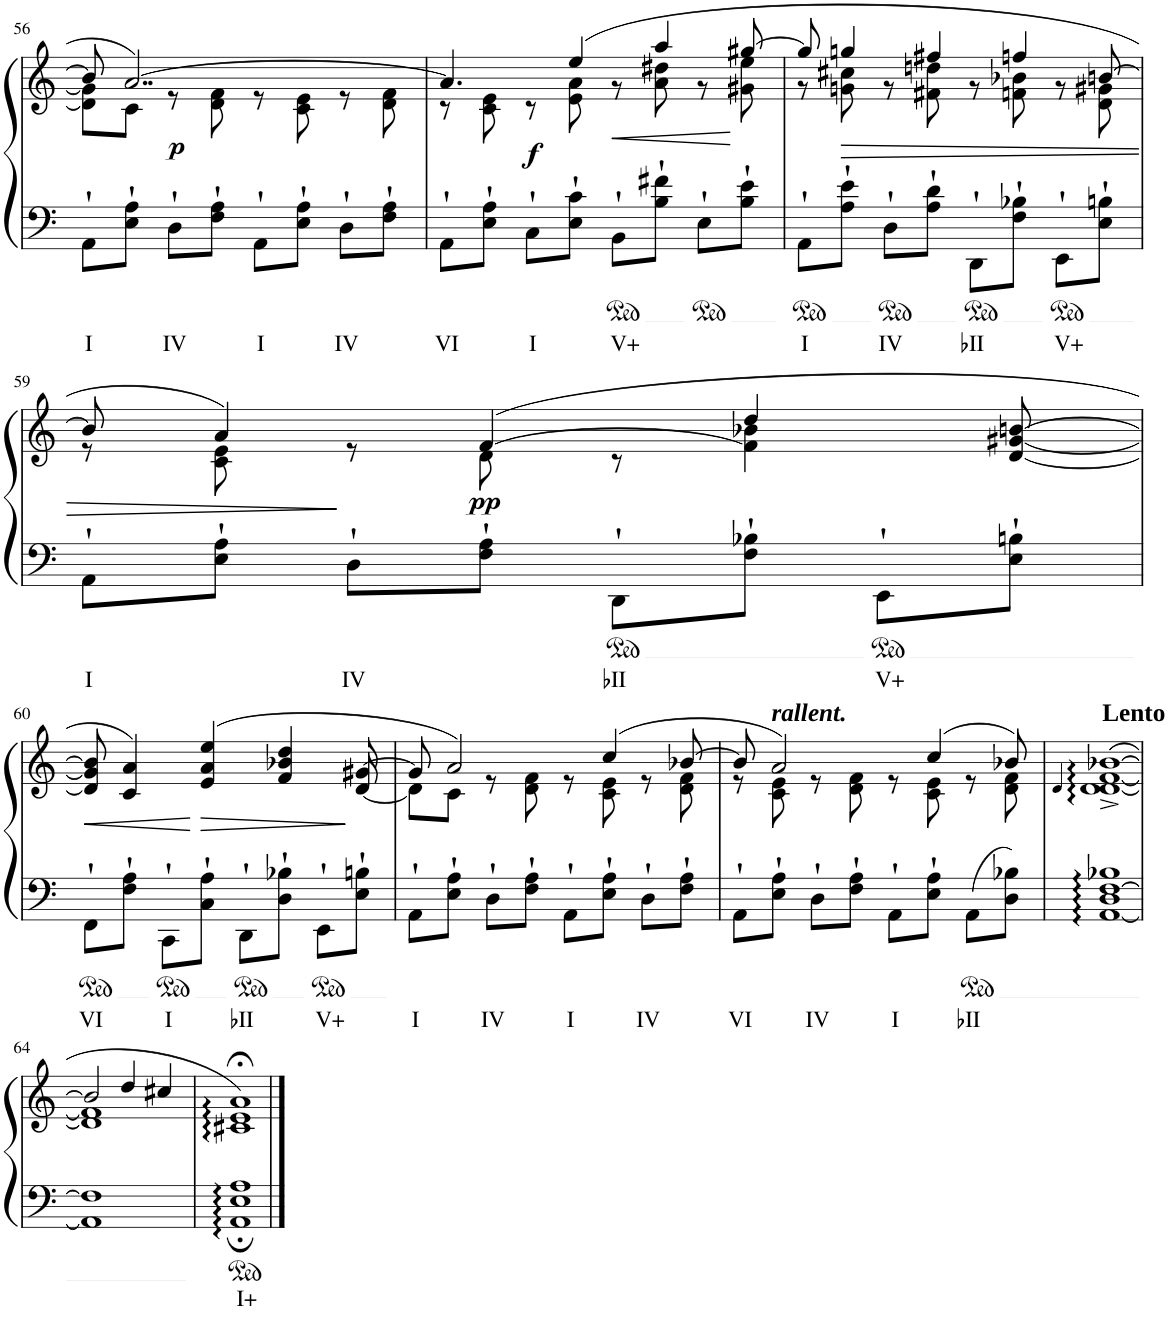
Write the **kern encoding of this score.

**kern	**text	**kern	**dynam
*part1	*part1	*part1	*part1
*staff2	*staff2	*staff1	*staff1/2
*I"Piano	*	*	*
*I'Pno	*	*	*
!!LO:PB:g=z
*clefF4	*	*clefG2	*
*k[]	*	*k[]	*
*M4/4	*	*M4/4	*
*met(c|)	*	*met(c|)	*
=56	=56	=56	=56
!	!LO:LY:b	!	!
*	*	*^	*
8AA'`\L	I	8b/]	8d\] 8g#\]L	.
8E\'` 8A\'`J	.	[2..a/	8c\J	.
!	!LO:LY:b	!	!	!LO:DY:b
8D'`\L	IV	.	8r	p
8F\'` 8A\'`J	.	.	8d\ 8f\	.
!	!LO:LY:b	!	!	!
8AA'`\L	I	.	8r	.
8E\'` 8A\'`J	.	.	8c\ 8e\	.
!	!LO:LY:b	!	!	!
8D'`\L	IV	.	8r	.
8F\'` 8A\'`J	.	.	8d\ 8f\	.
=57	=57	=57	=57	=57
!	!LO:LY:b	!	!	!
8AA`\L	VI	4.a/]	8r	.
8E\` 8A\`J	.	.	8c\ 8e\	.
!	!LO:LY:b	!	!	!LO:DY:b
8C`\L	I	.	8r	f
8E\` 8c\`J	.	(4ee/	8e\ 8a\	.
!	!LO:LY:b	!	!	!LO:HP:b
8BB`\L	V+	.	8r	<
8B\` 8f#X\`J	.	4aa/	8a\ 8dd#X\	.
8E`\L	.	.	8r	.
8B\` 8e\`J	.	[8gg#X/	8g#X\ 8ee\	.
=58	=58	=58	=58	=58
!	!LO:LY:b	!	!	!
8AA'`\L	I	8gg#/]	8r	.
!	!	!	!	!LO:HP:b
8A\'` 8e\'`J	.	4ggn/	8gn\ 8cc#X\	>
!	!LO:LY:b	!	!	!
8D'`\L	IV	.	8r	.
8A\'` 8d\'`J	.	4ff#X/	8f#X\ 8ddn\	.
!	!LO:LY:b	!	!	!
8DD'`\L	♭II	.	8r	.
8F\'` 8B-X\'`J	.	4ffn/	8fn\ 8b-X\	.
!	!LO:LY:b	!	!	!
8EE'`\L	V+	.	8r	.
8E\'` 8Bn\'`J	.	[8bn/	8d\ 8g#X\	.
!!LO:LB:g=z
=59	=59	=59	=59	=59
!	!LO:LY:b	!	!	!
*	*	*	*^	*
8AA'`\L	I	8b/]	8r	8ryy	.
*	*	*	*v	*v	*
8E\'` 8A\'`J	.	4a/)	8c\ 8e\	.
!	!LO:LY:b	!	!	!
8D'`\L	IV	.	8r	[
!	!	!	!	!LO:DY:b
8F\'` 8A\'`J	.	([>4f/	8d\	pp
!	!LO:LY:b	!	!	!
8DD'`\L	♭II	.	8r	.
*	*	*	*^	*
8F\'` 8B-X\'`J	.	4f\] 4b-X\	4.ryy	4dd/	.
!	!LO:LY:b	!	!	!	!
8EE'`\L	V+	.	.	.	.
8E\'` 8Bn\'`J	.	[<8d/ [<8g#X/ [>8bn/	.	8ryy	.
!!LO:LB:g=z
=60	=60	=60	=60	=60	=60
!	!LO:LY:b	!	!	!	!LO:HP:b
*	*	*	*v	*v	*
8FF'`\L	VI	8d/] 8g#/] 8b/]	2..ryy	<
8F\'` 8A\'`J	.	4c/ 4a/)	.	.
!	!LO:LY:b	!	!	!
8CC'`\L	I	.	.	.
8C\'` 8A\'`J	.	(4e/ 4a/ 4ee/	.	]
!	!LO:LY:b	!	!	!
8DD'`\L	♭II	.	.	.
8D\'` 8B-X\'`J	.	4f/ 4b-X/ 4dd/	.	.
!	!LO:LY:b	!	!	!
8EE'`\L	V+	.	.	.
8E\'` 8Bn\'`J	.	[8g#X	[<8d/	[
=61	=61	=61	=61	=61
!	!LO:LY:b	!	!	!
8AA'`\L	I	8g#/]	8d\L]	.
8E\'` 8A\'`J	.	2a/)	8c\J	.
!	!LO:LY:b	!	!	!
8D'`\L	IV	.	8r	.
8F\'` 8A\'`J	.	.	8d\ 8f\	.
!	!LO:LY:b	!	!	!
8AA'`\L	I	.	8r	.
8E\'` 8A\'`J	.	(4cc/	8c\ 8e\	.
!	!LO:LY:b	!	!	!
8D'`\L	IV	.	8r	.
8F\'` 8A\'`J	.	[8b-X/	8d\ 8f\	.
=62	=62	=62	=62	=62
!	!LO:LY:b	!	!	!
8AA'`\L	VI	8b-/]	8r	.
!	!	!LO:TX:a:Bi:t=rallent.	!	!
8E\'` 8A\'`J	.	2a/)	8c\ 8e\	.
!	!LO:LY:b	!	!	!
8D'`\L	IV	.	8r	.
8F\'` 8A\'`J	.	.	8d\ 8f\	.
!	!LO:LY:b	!	!	!
8AA'`\L	I	.	8r	.
8E\'` 8A\'`J	.	(4cc/	8c\ 8e\	.
!	!LO:LY:b	!	!	!
8AA\L	♭II	.	8r	.
8D\ 8B-X\J	.	8b-X/)	8d\ 8f\	.
=63	=63	=63	=63	=63
.	.	4qd/	.	.
!	!	!LO:TX:a:B:t=Lento	!	!
[<1AA:: 1D:: [1F:: 1B-X::	.	(>1d::^ 1f::^ [>1b-X::^	[1d [1f	.
!!LO:LB:g=z	!!
=64	=64	=64	=64	=64
1AA] 1F]	.	2b-/]	1d] 1f]	.
.	.	4dd/	.	.
.	.	4cc#X/	.	.
*	*	*v	*v	*
=65	=65	=65	=65
!	!LO:LY:b	!	!
1AA::; 1E::; 1A::;	I+	1c#X::;< 1e::;< 1a::;<)	.
==	==	==	==
*-	*-	*-	*-
